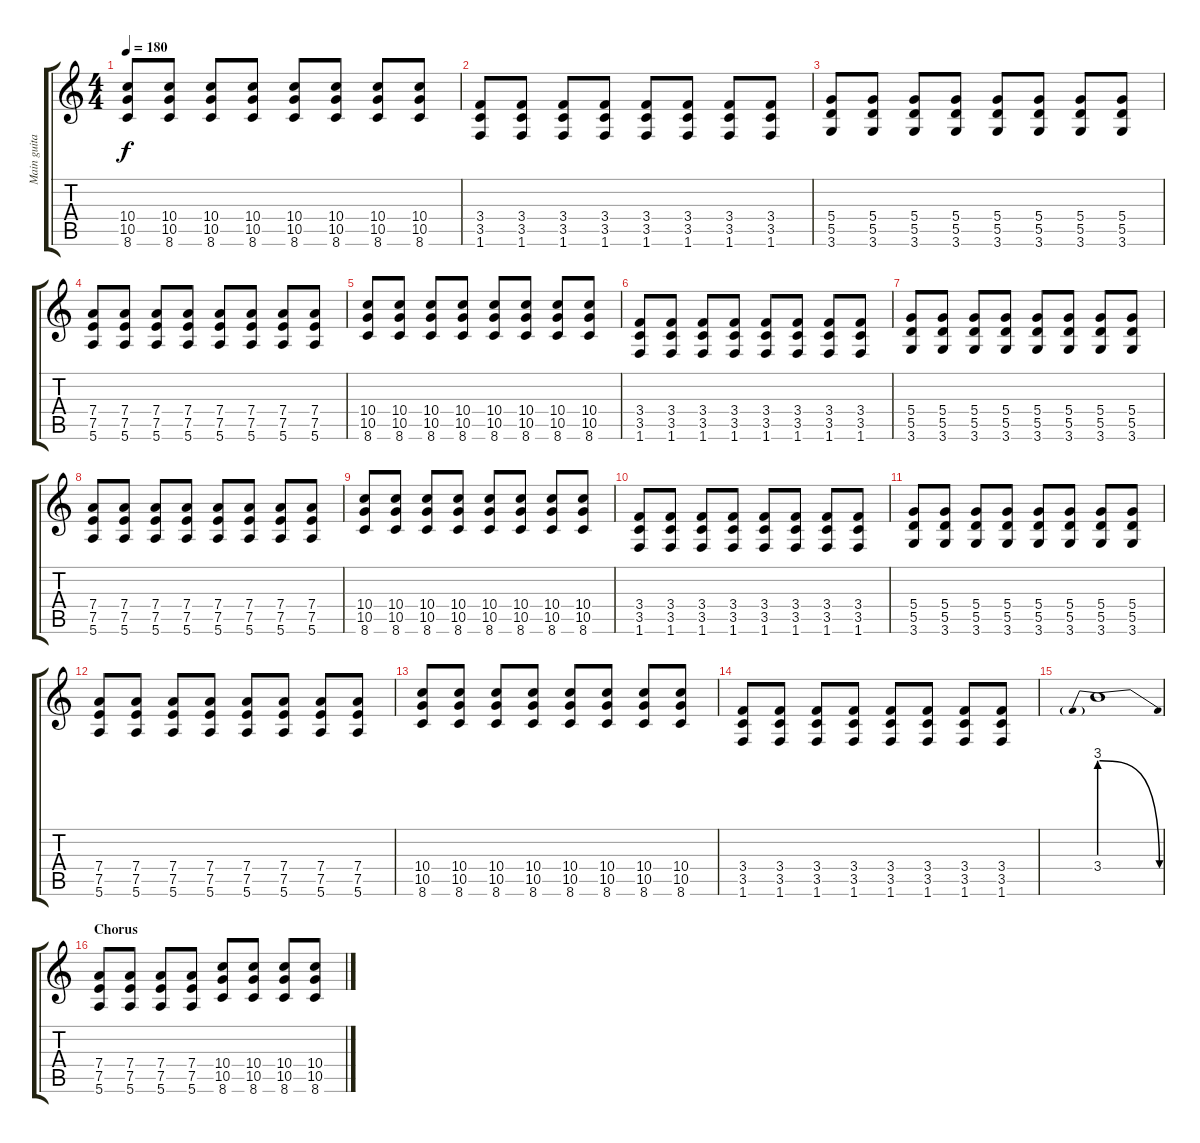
\track ("Main guitar" "Main guita") {instrument distortionguitar}
\staff {score tabs}
\tuning (E4 B3 G3 D3 A2 E2) {hide}
\ts (4 4)
\tempo 180
\clef g2
\ks c
(10.4 10.5 8.6).8{dy f} (10.4 10.5 8.6).8 (10.4 10.5 8.6).8 (10.4 10.5 8.6).8 (10.4 10.5 8.6).8 (10.4 10.5 8.6).8 (10.4 10.5 8.6).8 (10.4 10.5 8.6).8 |
(3.4 3.5 1.6).8 (3.4 3.5 1.6).8 (3.4 3.5 1.6).8 (3.4 3.5 1.6).8 (3.4 3.5 1.6).8 (3.4 3.5 1.6).8 (3.4 3.5 1.6).8 (3.4 3.5 1.6).8 |
(5.4 5.5 3.6).8 (5.4 5.5 3.6).8 (5.4 5.5 3.6).8 (5.4 5.5 3.6).8 (5.4 5.5 3.6).8 (5.4 5.5 3.6).8 (5.4 5.5 3.6).8 (5.4 5.5 3.6).8 |
(7.4 7.5 5.6).8 (7.4 7.5 5.6).8 (7.4 7.5 5.6).8 (7.4 7.5 5.6).8 (7.4 7.5 5.6).8 (7.4 7.5 5.6).8 (7.4 7.5 5.6).8 (7.4 7.5 5.6).8 |
(10.4 10.5 8.6).8 (10.4 10.5 8.6).8 (10.4 10.5 8.6).8 (10.4 10.5 8.6).8 (10.4 10.5 8.6).8 (10.4 10.5 8.6).8 (10.4 10.5 8.6).8 (10.4 10.5 8.6).8 |
(3.4 3.5 1.6).8 (3.4 3.5 1.6).8 (3.4 3.5 1.6).8 (3.4 3.5 1.6).8 (3.4 3.5 1.6).8 (3.4 3.5 1.6).8 (3.4 3.5 1.6).8 (3.4 3.5 1.6).8 |
(5.4 5.5 3.6).8 (5.4 5.5 3.6).8 (5.4 5.5 3.6).8 (5.4 5.5 3.6).8 (5.4 5.5 3.6).8 (5.4 5.5 3.6).8 (5.4 5.5 3.6).8 (5.4 5.5 3.6).8 |
(7.4 7.5 5.6).8 (7.4 7.5 5.6).8 (7.4 7.5 5.6).8 (7.4 7.5 5.6).8 (7.4 7.5 5.6).8 (7.4 7.5 5.6).8 (7.4 7.5 5.6).8 (7.4 7.5 5.6).8 |
(10.4 10.5 8.6).8 (10.4 10.5 8.6).8 (10.4 10.5 8.6).8 (10.4 10.5 8.6).8 (10.4 10.5 8.6).8 (10.4 10.5 8.6).8 (10.4 10.5 8.6).8 (10.4 10.5 8.6).8 |
(3.4 3.5 1.6).8 (3.4 3.5 1.6).8 (3.4 3.5 1.6).8 (3.4 3.5 1.6).8 (3.4 3.5 1.6).8 (3.4 3.5 1.6).8 (3.4 3.5 1.6).8 (3.4 3.5 1.6).8 |
(5.4 5.5 3.6).8 (5.4 5.5 3.6).8 (5.4 5.5 3.6).8 (5.4 5.5 3.6).8 (5.4 5.5 3.6).8 (5.4 5.5 3.6).8 (5.4 5.5 3.6).8 (5.4 5.5 3.6).8 |
(7.4 7.5 5.6).8 (7.4 7.5 5.6).8 (7.4 7.5 5.6).8 (7.4 7.5 5.6).8 (7.4 7.5 5.6).8 (7.4 7.5 5.6).8 (7.4 7.5 5.6).8 (7.4 7.5 5.6).8 |
(10.4 10.5 8.6).8 (10.4 10.5 8.6).8 (10.4 10.5 8.6).8 (10.4 10.5 8.6).8 (10.4 10.5 8.6).8 (10.4 10.5 8.6).8 (10.4 10.5 8.6).8 (10.4 10.5 8.6).8 |
(3.4 3.5 1.6).8 (3.4 3.5 1.6).8 (3.4 3.5 1.6).8 (3.4 3.5 1.6).8 (3.4 3.5 1.6).8 (3.4 3.5 1.6).8 (3.4 3.5 1.6).8 (3.4 3.5 1.6).8 |
3.4{be (prebendrelease 0 12 60 0)}.1 |
\section ("" "Chorus")
(7.4 7.5 5.6).8 (7.4 7.5 5.6).8 (7.4 7.5 5.6).8 (7.4 7.5 5.6).8 (10.4 10.5 8.6).8 (10.4 10.5 8.6).8 (10.4 10.5 8.6).8 (10.4 10.5 8.6).8
